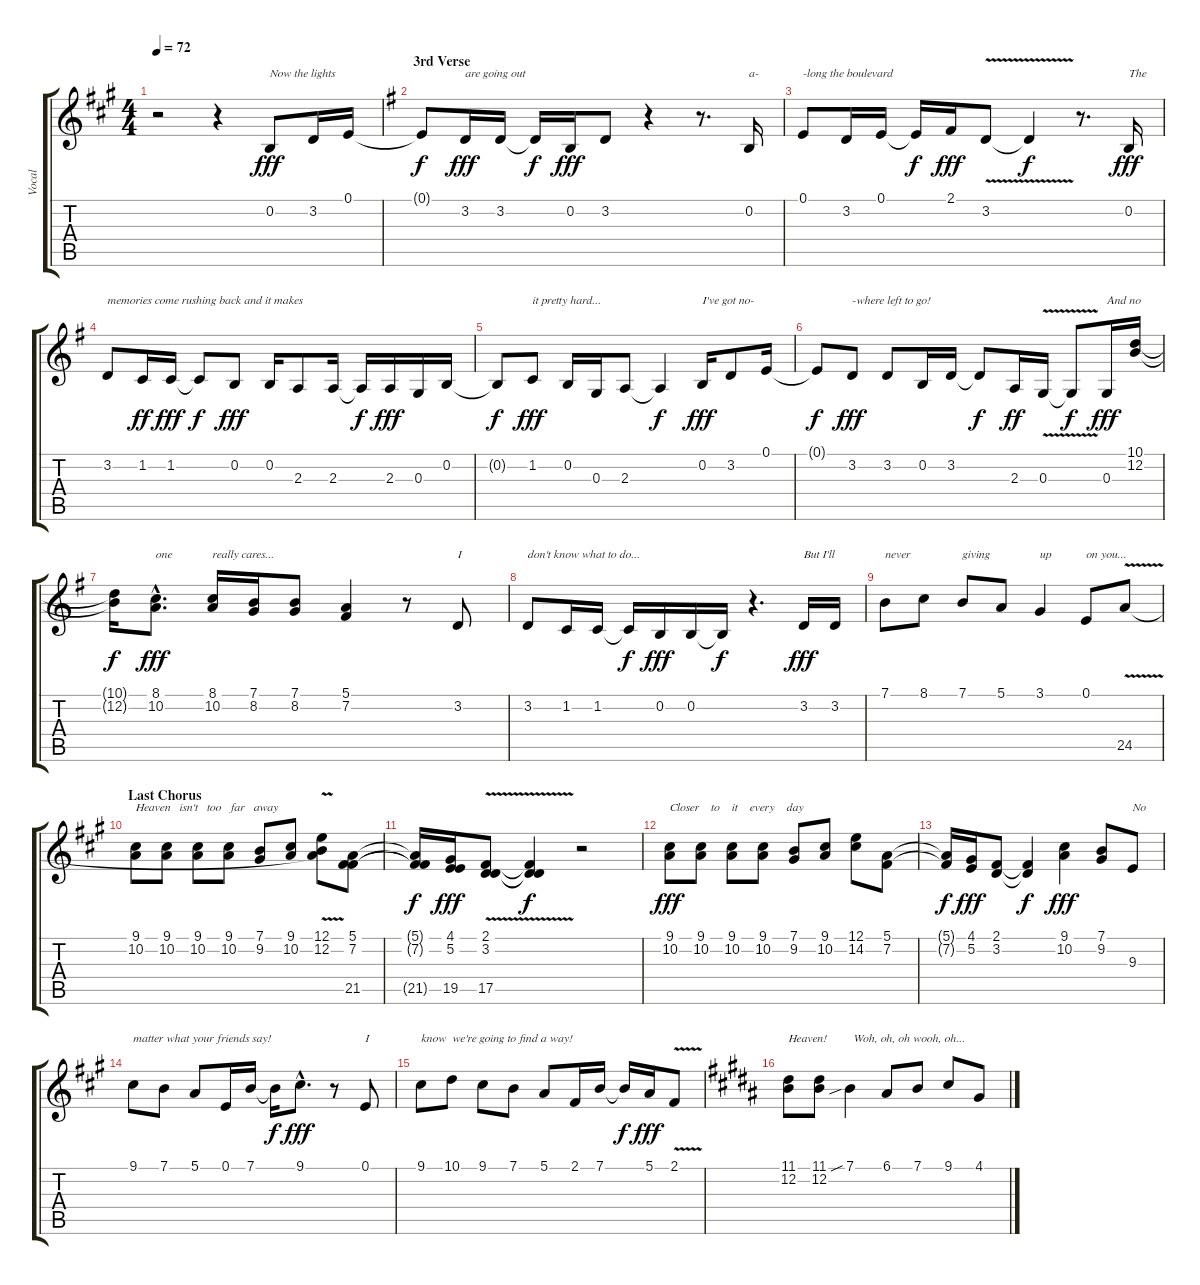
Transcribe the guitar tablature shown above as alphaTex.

\track ("Vocal" "Vocal") {instrument violin}
\staff {score tabs}
\tuning (E4 B3 G3 D3 A2 E2) {hide}
\ts (4 4)
\tempo 72
\clef g2
\ks a
r.2{dy fff} r.4 0.2.8{txt "Now the lights"} 3.2.16 0.1.16 |
\section ("" "3rd Verse")
\ks g
0.1{t}.8{dy f} 3.2.16{txt "are going out" dy fff} 3.2.16 3.2{t}.16{dy f} 0.2.16{dy fff} 3.2.8 r.4 r.8{d} 0.2.16{txt "a-"} |
0.1.8{txt "-long the boulevard"} 3.2.16 0.1.16 0.1{t}.16{dy f} 2.1.16{dy fff} 3.2{v}.8 3.2{t}.4{dy f} r.8{d} 0.2.16{txt "The" dy fff} |
3.2.8{txt "memories come rushing back and it makes"} 1.2.16{dy ff} 1.2.16{dy fff} 1.2{t}.8{dy f} 0.2.8{dy fff} 0.2.16 2.3.8 2.3.16 2.3{t}.16{dy f} 2.3.16{dy fff} 0.3.16 0.2.16 |
0.2{t}.8{dy f} 1.2.8{txt "it pretty hard..." dy fff} 0.2.16 0.3.16 2.3.8 2.3{t}.4{dy f} 0.2.16{txt "I've got no-" dy fff} 3.2.8 0.1.16 |
0.1{t}.8{dy f} 3.2.8{txt "-where left to go!" dy fff} 3.2.8 0.2.16 3.2.16 3.2{t}.8{dy f} 2.3.16{dy ff} 0.3{v}.16 0.3{t}.8{dy f} 0.3.16{txt "And no" dy fff} (10.1 12.2).16 |
(10.1{t} 12.2{t}).16{dy f} (8.1{hac} 10.2{hac}).8{d txt "one" dy fff} (8.1 10.2).16{txt "really cares..."} (7.1 8.2).16 (7.1 8.2).8 (5.1 7.2).4 r.8 3.2.8{txt "I"} |
3.2.8{txt "don't know what to do..."} 1.2.16 1.2.16 1.2{t}.16{dy f} 0.2.16{dy fff} 0.2.16 0.2{t}.16{dy f} r.4{d} 3.2.16{txt "But I'll" dy fff} 3.2.16 |
7.1.8{txt "never"} 8.1.8 7.1.8{txt "giving"} 5.1.8 3.1.4{txt "up"} 0.1.8{txt "on you..."} 24.5{v}.8 |
\section ("" "Last Chorus")
\ks a
(9.1 10.2).8{txt "Heaven   isn't   too   far   away"} (9.1 10.2).8 (9.1 10.2).8 (9.1 10.2).8 (7.1 9.2).8 (9.1 10.2).8 (12.1 12.2 24.5{t}).8 (5.1 7.2 21.5).8 |
(5.1{t} 7.2{t} 21.5{t}).16{dy f} (4.1 5.2 19.5).16{dy fff} (2.1{v} 3.2{v} 17.5).8 (2.1{t} 3.2{t} 17.5{t}).4{dy f} r.2 |
(9.1 10.2).8{txt "Closer    to    it    every    day" dy fff} (9.1 10.2).8 (9.1 10.2).8 (9.1 10.2).8 (7.1 9.2).8 (9.1 10.2).8 (12.1 14.2).8 (5.1 7.2).8 |
(5.1{t} 7.2{t}).16{dy f} (4.1 5.2).16{dy fff} (2.1 3.2).8 (2.1{t} 3.2{t}).4{dy f} (9.1 10.2).4{dy fff volume 16 balance 8 instrument lead6voice} (7.1 9.2).8 9.3.8{txt "No" volume 16 balance 8 instrument violin} |
9.1.8{txt "matter what your friends say!"} 7.1.8 5.1.8 0.1.16 7.1.16 7.1{t}.16{dy f} 9.1{hac}.8{d dy fff} r.8 0.1.8{txt "I"} |
9.1.8{txt "know  we're going to find a way!"} 10.1.8 9.1.8 7.1.8 5.1.8 2.1.16 7.1.16 7.1{t}.16{dy f} 5.1.16{dy fff} 2.1{v}.8 |
\ks b
(11.1 12.2).8{txt "Heaven!"} (11.1 12.2).8 7.1{sib}.4{txt " Woh, oh, oh wooh, oh..."} 6.1.8 7.1.8 9.1.8 4.1.8
